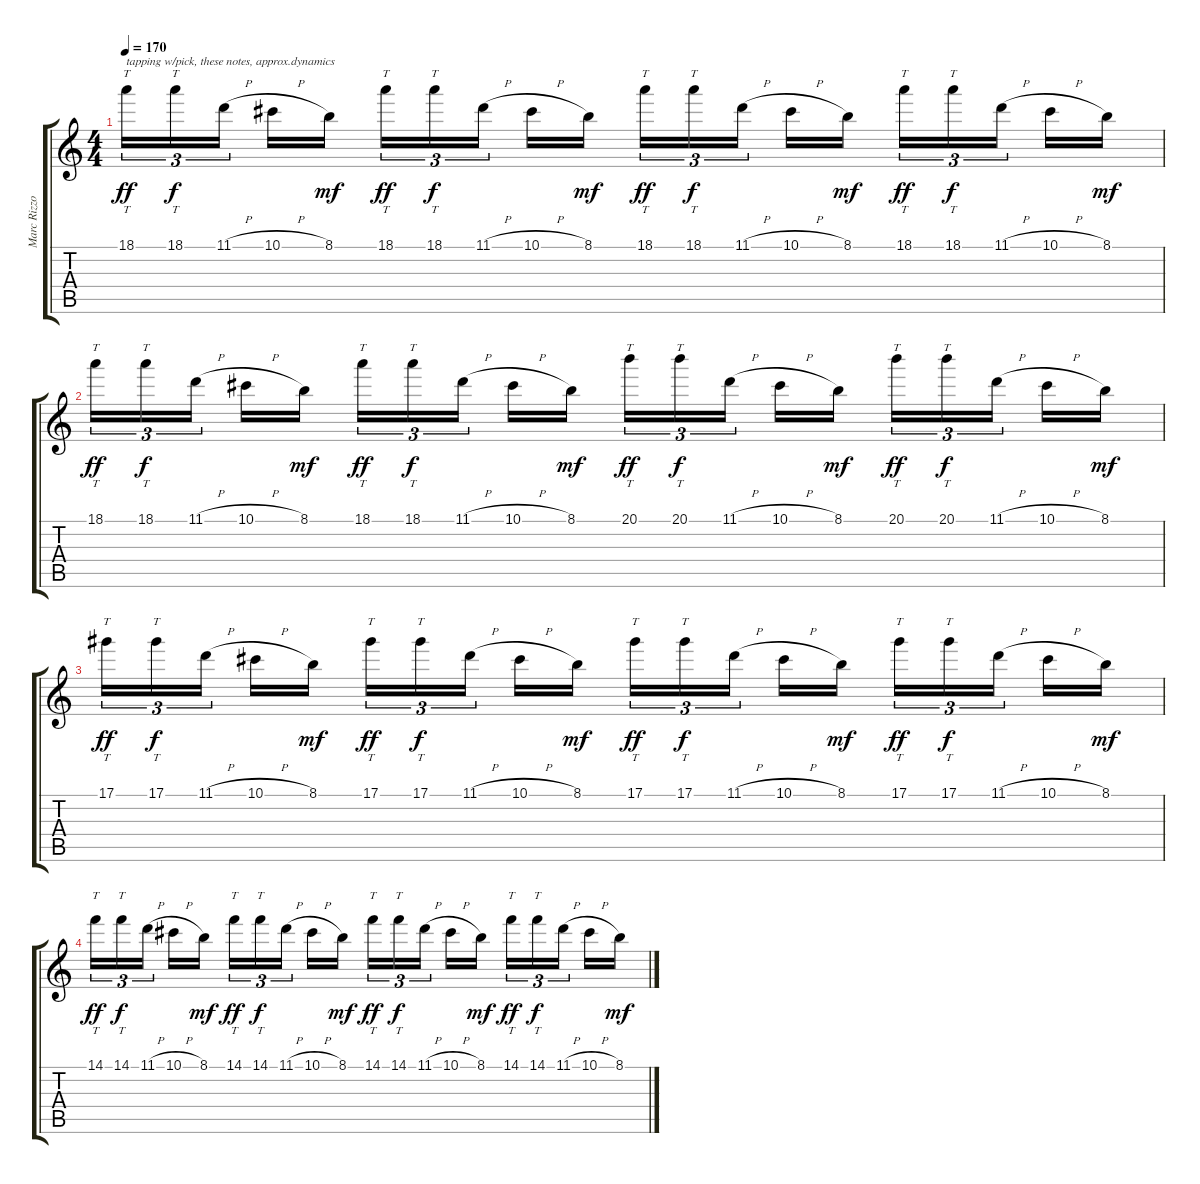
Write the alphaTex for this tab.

\track ("Marc Rizzo" "Marc Rizzo") {instrument distortionguitar}
\staff {score tabs}
\tuning (Eb4 Bb3 Gb3 Db3 Ab2 Db2) {hide}
\ts (4 4)
\tempo 170
\clef g2
\ks c
18.1.16{tt tu (3 2) txt "tapping w/pick, these notes, approx.dynamics" dy ff} 18.1.16{tt tu (3 2) dy f} 11.1{h}.16{tu (3 2)} 10.1{h}.16 8.1.16{dy mf} 18.1.16{tt tu (3 2) dy ff} 18.1.16{tt tu (3 2) dy f} 11.1{h}.16{tu (3 2)} 10.1{h}.16 8.1.16{dy mf} 18.1.16{tt tu (3 2) dy ff} 18.1.16{tt tu (3 2) dy f} 11.1{h}.16{tu (3 2)} 10.1{h}.16 8.1.16{dy mf} 18.1.16{tt tu (3 2) dy ff} 18.1.16{tt tu (3 2) dy f} 11.1{h}.16{tu (3 2)} 10.1{h}.16 8.1.16{dy mf} |
18.1.16{tt tu (3 2) dy ff} 18.1.16{tt tu (3 2) dy f} 11.1{h}.16{tu (3 2)} 10.1{h}.16 8.1.16{dy mf} 18.1.16{tt tu (3 2) dy ff} 18.1.16{tt tu (3 2) dy f} 11.1{h}.16{tu (3 2)} 10.1{h}.16 8.1.16{dy mf} 20.1.16{tt tu (3 2) dy ff} 20.1.16{tt tu (3 2) dy f} 11.1{h}.16{tu (3 2)} 10.1{h}.16 8.1.16{dy mf} 20.1.16{tt tu (3 2) dy ff} 20.1.16{tt tu (3 2) dy f} 11.1{h}.16{tu (3 2)} 10.1{h}.16 8.1.16{dy mf} |
17.1.16{tt tu (3 2) dy ff} 17.1.16{tt tu (3 2) dy f} 11.1{h}.16{tu (3 2)} 10.1{h}.16 8.1.16{dy mf} 17.1.16{tt tu (3 2) dy ff} 17.1.16{tt tu (3 2) dy f} 11.1{h}.16{tu (3 2)} 10.1{h}.16 8.1.16{dy mf} 17.1.16{tt tu (3 2) dy ff} 17.1.16{tt tu (3 2) dy f} 11.1{h}.16{tu (3 2)} 10.1{h}.16 8.1.16{dy mf} 17.1.16{tt tu (3 2) dy ff} 17.1.16{tt tu (3 2) dy f} 11.1{h}.16{tu (3 2)} 10.1{h}.16 8.1.16{dy mf} |
14.1.16{tt tu (3 2) dy ff} 14.1.16{tt tu (3 2) dy f} 11.1{h}.16{tu (3 2)} 10.1{h}.16 8.1.16{dy mf} 14.1.16{tt tu (3 2) dy ff} 14.1.16{tt tu (3 2) dy f} 11.1{h}.16{tu (3 2)} 10.1{h}.16 8.1.16{dy mf} 14.1.16{tt tu (3 2) dy ff} 14.1.16{tt tu (3 2) dy f} 11.1{h}.16{tu (3 2)} 10.1{h}.16 8.1.16{dy mf} 14.1.16{tt tu (3 2) dy ff} 14.1.16{tt tu (3 2) dy f} 11.1{h}.16{tu (3 2)} 10.1{h}.16 8.1.16{dy mf}
